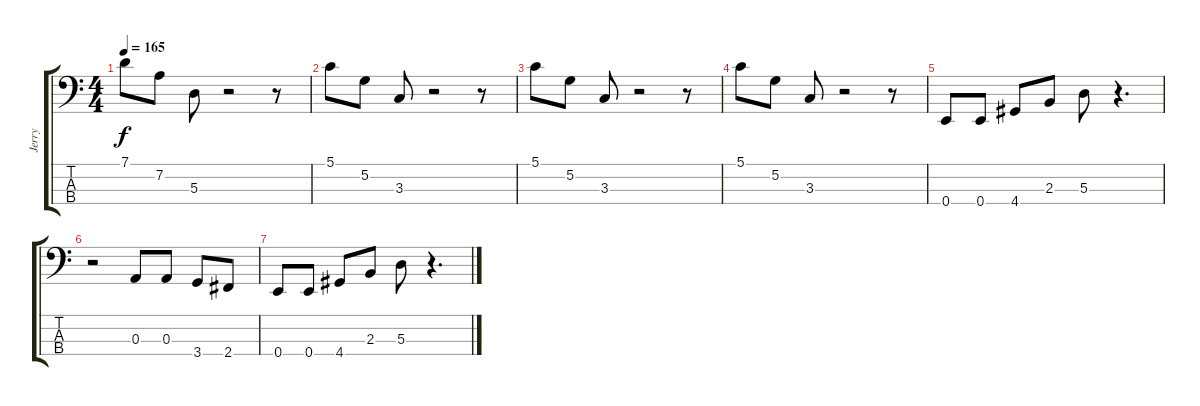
\track ("Jerry" "Jerry") {instrument synthbass2}
\staff {score tabs}
\tuning (G2 D2 A1 E1) {hide}
\ts (4 4)
\tempo 165
\clef f4
\ks c
7.1.8{dy f} 7.2.8 5.3.8 r.2 r.8 |
5.1.8 5.2.8 3.3.8 r.2 r.8 |
5.1.8 5.2.8 3.3.8 r.2 r.8 |
5.1.8 5.2.8 3.3.8 r.2 r.8 |
0.4.8 0.4.8 4.4.8 2.3.8 5.3.8 r.4{d} |
r.2 0.3.8 0.3.8 3.4.8 2.4.8 |
0.4.8 0.4.8 4.4.8 2.3.8 5.3.8 r.4{d}
